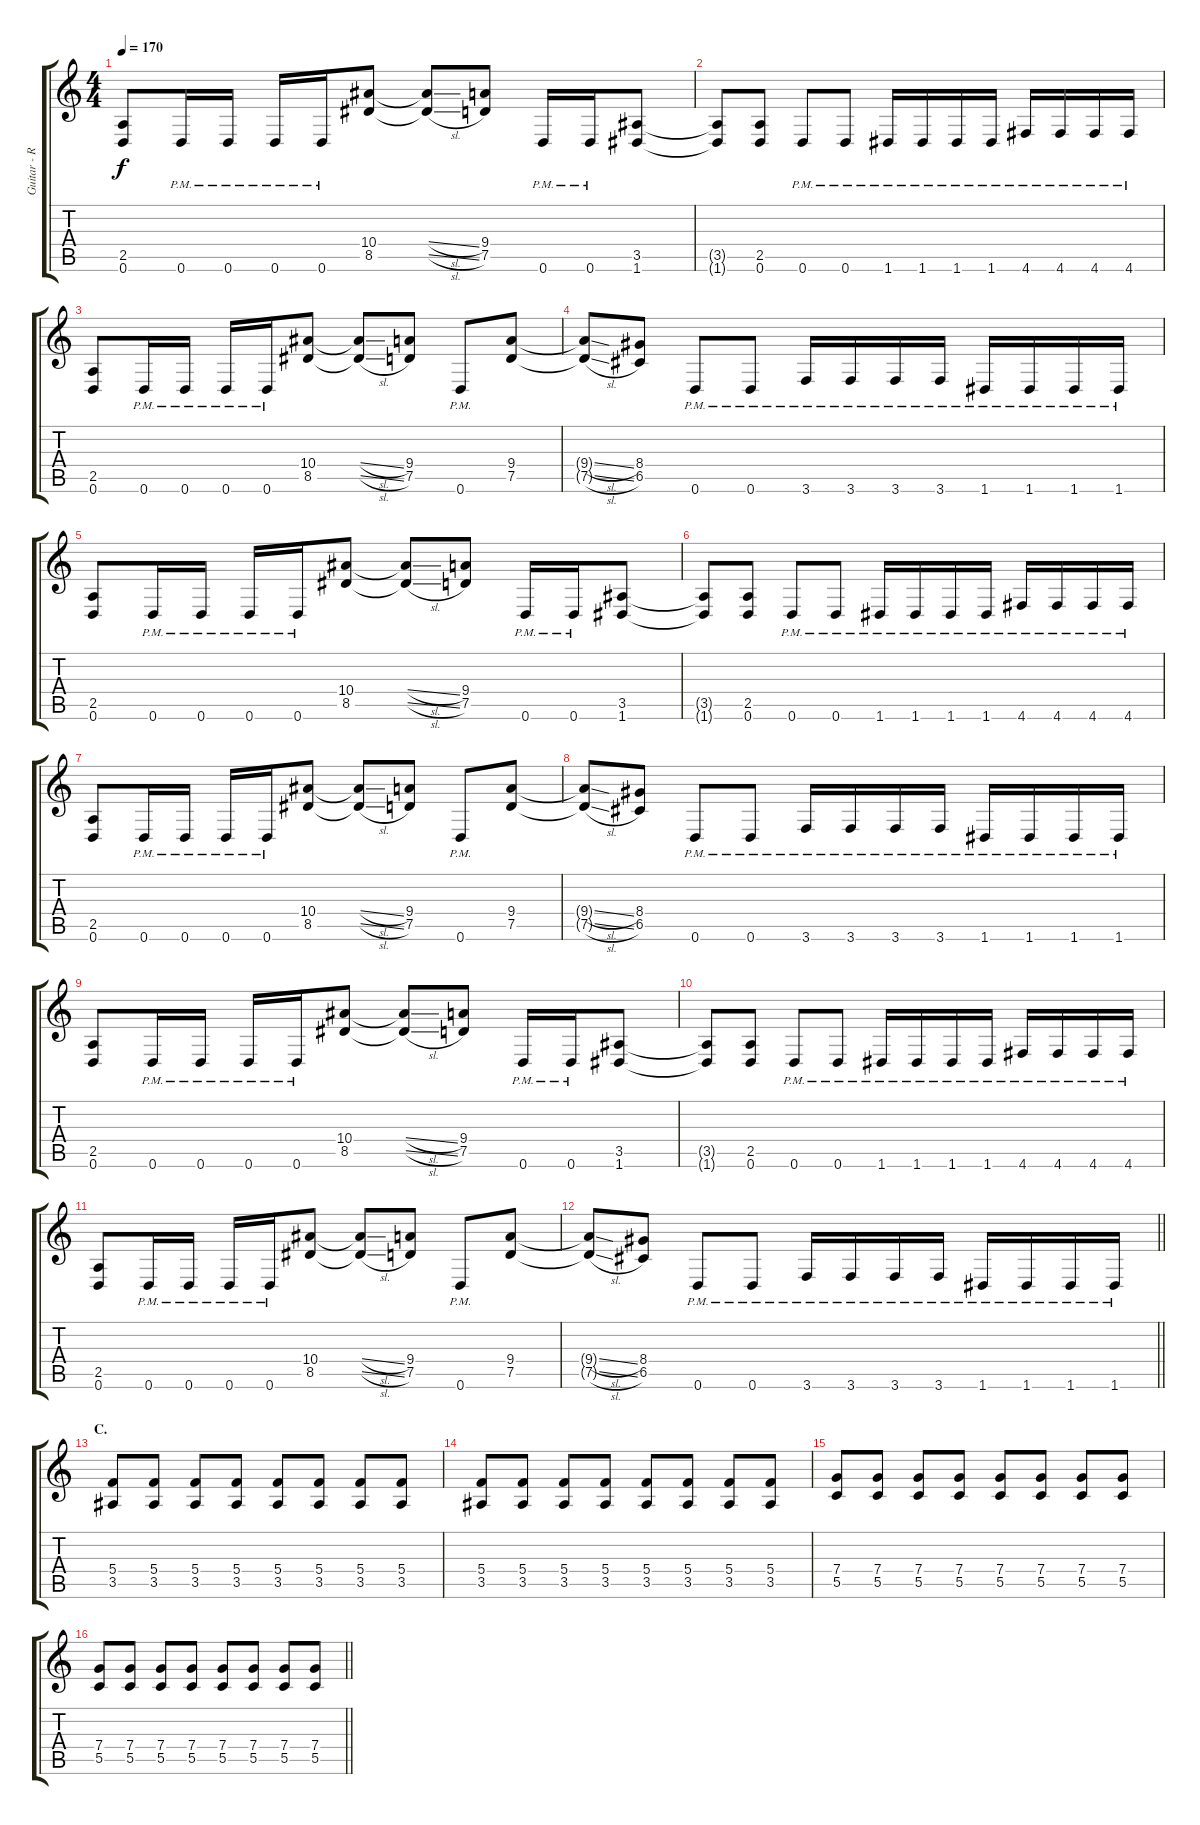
\track ("Guitar - Right" "Guitar - R") {instrument distortionguitar}
\staff {score tabs}
\tuning (D4 A3 F3 C3 G2 D2) {hide}
\ts (4 4)
\tempo 170
\clef g2
\ks c
(2.5 0.6).8{dy f} 0.6{pm}.16 0.6{pm}.16 0.6{pm}.16 0.6{pm}.16 (10.4 8.5).8 (10.4{sl t} 8.5{sl t}).8 (9.4 7.5).8 0.6{pm}.16 0.6{pm}.16 (3.5 1.6).8 |
(3.5{t} 1.6{t}).8 (2.5 0.6).8 0.6{pm}.8 0.6{pm}.8 1.6{pm}.16 1.6{pm}.16 1.6{pm}.16 1.6{pm}.16 4.6{pm}.16 4.6{pm}.16 4.6{pm}.16 4.6{pm}.16 |
(2.5 0.6).8 0.6{pm}.16 0.6{pm}.16 0.6{pm}.16 0.6{pm}.16 (10.4 8.5).8 (10.4{sl t} 8.5{sl t}).8 (9.4 7.5).8 0.6{pm}.8 (9.4 7.5).8 |
(9.4{sl t} 7.5{sl t}).8 (8.4 6.5).8 0.6{pm}.8 0.6{pm}.8 3.6{pm}.16 3.6{pm}.16 3.6{pm}.16 3.6{pm}.16 1.6{pm}.16 1.6{pm}.16 1.6{pm}.16 1.6{pm}.16 |
(2.5 0.6).8 0.6{pm}.16 0.6{pm}.16 0.6{pm}.16 0.6{pm}.16 (10.4 8.5).8 (10.4{sl t} 8.5{sl t}).8 (9.4 7.5).8 0.6{pm}.16 0.6{pm}.16 (3.5 1.6).8 |
(3.5{t} 1.6{t}).8 (2.5 0.6).8 0.6{pm}.8 0.6{pm}.8 1.6{pm}.16 1.6{pm}.16 1.6{pm}.16 1.6{pm}.16 4.6{pm}.16 4.6{pm}.16 4.6{pm}.16 4.6{pm}.16 |
(2.5 0.6).8 0.6{pm}.16 0.6{pm}.16 0.6{pm}.16 0.6{pm}.16 (10.4 8.5).8 (10.4{sl t} 8.5{sl t}).8 (9.4 7.5).8 0.6{pm}.8 (9.4 7.5).8 |
(9.4{sl t} 7.5{sl t}).8 (8.4 6.5).8 0.6{pm}.8 0.6{pm}.8 3.6{pm}.16 3.6{pm}.16 3.6{pm}.16 3.6{pm}.16 1.6{pm}.16 1.6{pm}.16 1.6{pm}.16 1.6{pm}.16 |
(2.5 0.6).8 0.6{pm}.16 0.6{pm}.16 0.6{pm}.16 0.6{pm}.16 (10.4 8.5).8 (10.4{sl t} 8.5{sl t}).8 (9.4 7.5).8 0.6{pm}.16 0.6{pm}.16 (3.5 1.6).8 |
(3.5{t} 1.6{t}).8 (2.5 0.6).8 0.6{pm}.8 0.6{pm}.8 1.6{pm}.16 1.6{pm}.16 1.6{pm}.16 1.6{pm}.16 4.6{pm}.16 4.6{pm}.16 4.6{pm}.16 4.6{pm}.16 |
(2.5 0.6).8 0.6{pm}.16 0.6{pm}.16 0.6{pm}.16 0.6{pm}.16 (10.4 8.5).8 (10.4{sl t} 8.5{sl t}).8 (9.4 7.5).8 0.6{pm}.8 (9.4 7.5).8 |
\barLineRight lightlight
(9.4{sl t} 7.5{sl t}).8 (8.4 6.5).8 0.6{pm}.8 0.6{pm}.8 3.6{pm}.16 3.6{pm}.16 3.6{pm}.16 3.6{pm}.16 1.6{pm}.16 1.6{pm}.16 1.6{pm}.16 1.6{pm}.16 |
\section ("" "C.")
(5.4 3.5).8 (5.4 3.5).8 (5.4 3.5).8 (5.4 3.5).8 (5.4 3.5).8 (5.4 3.5).8 (5.4 3.5).8 (5.4 3.5).8 |
(5.4 3.5).8 (5.4 3.5).8 (5.4 3.5).8 (5.4 3.5).8 (5.4 3.5).8 (5.4 3.5).8 (5.4 3.5).8 (5.4 3.5).8 |
(7.4 5.5).8 (7.4 5.5).8 (7.4 5.5).8 (7.4 5.5).8 (7.4 5.5).8 (7.4 5.5).8 (7.4 5.5).8 (7.4 5.5).8 |
\barLineRight lightlight
(7.4 5.5).8 (7.4 5.5).8 (7.4 5.5).8 (7.4 5.5).8 (7.4 5.5).8 (7.4 5.5).8 (7.4 5.5).8 (7.4 5.5).8
